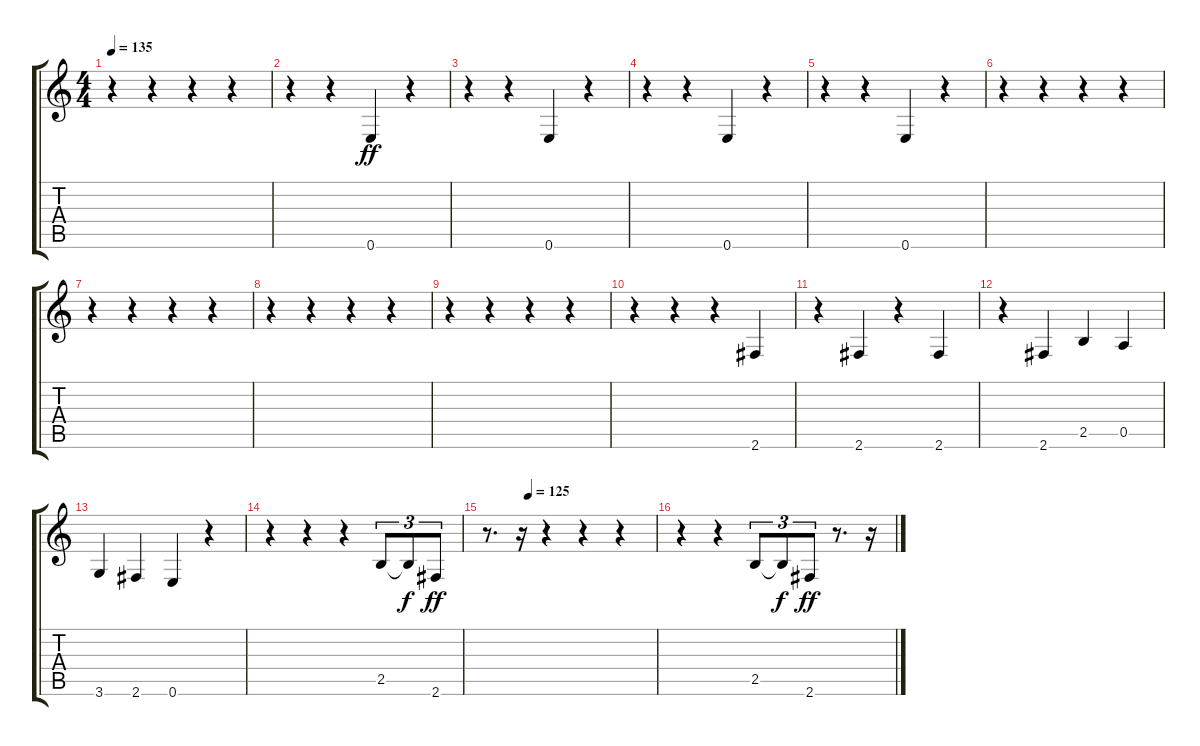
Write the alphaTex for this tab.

\track "" {instrument electricbasspick}
\staff {score tabs}
\tuning (E4 B3 G3 D3 A2 E2) {hide}
\ts (4 4)
\tempo 135
\clef g2
\ks c
r.4{dy ff} r.4 r.4 r.4 |
r.4 r.4 0.6.4 r.4 |
r.4 r.4 0.6.4 r.4 |
r.4 r.4 0.6.4 r.4 |
r.4 r.4 0.6.4 r.4 |
r.4 r.4 r.4 r.4 |
r.4 r.4 r.4 r.4 |
r.4 r.4 r.4 r.4 |
r.4 r.4 r.4 r.4 |
r.4 r.4 r.4 2.6.4 |
r.4 2.6.4 r.4 2.6.4 |
r.4 2.6.4 2.5.4 0.5.4 |
3.6.4 2.6.4 0.6.4 r.4 |
r.4 r.4 r.4 2.5.8{tu (3 2)} 2.5{t}.8{tu (3 2) dy f} 2.6.8{tu (3 2) dy ff} |
\tempo (125 0.25)
r.8{d} r.16 r.4 r.4 r.4 |
r.4 r.4 2.5.8{tu (3 2)} 2.5{t}.8{tu (3 2) dy f} 2.6.8{tu (3 2) dy ff} r.8{d} r.16
